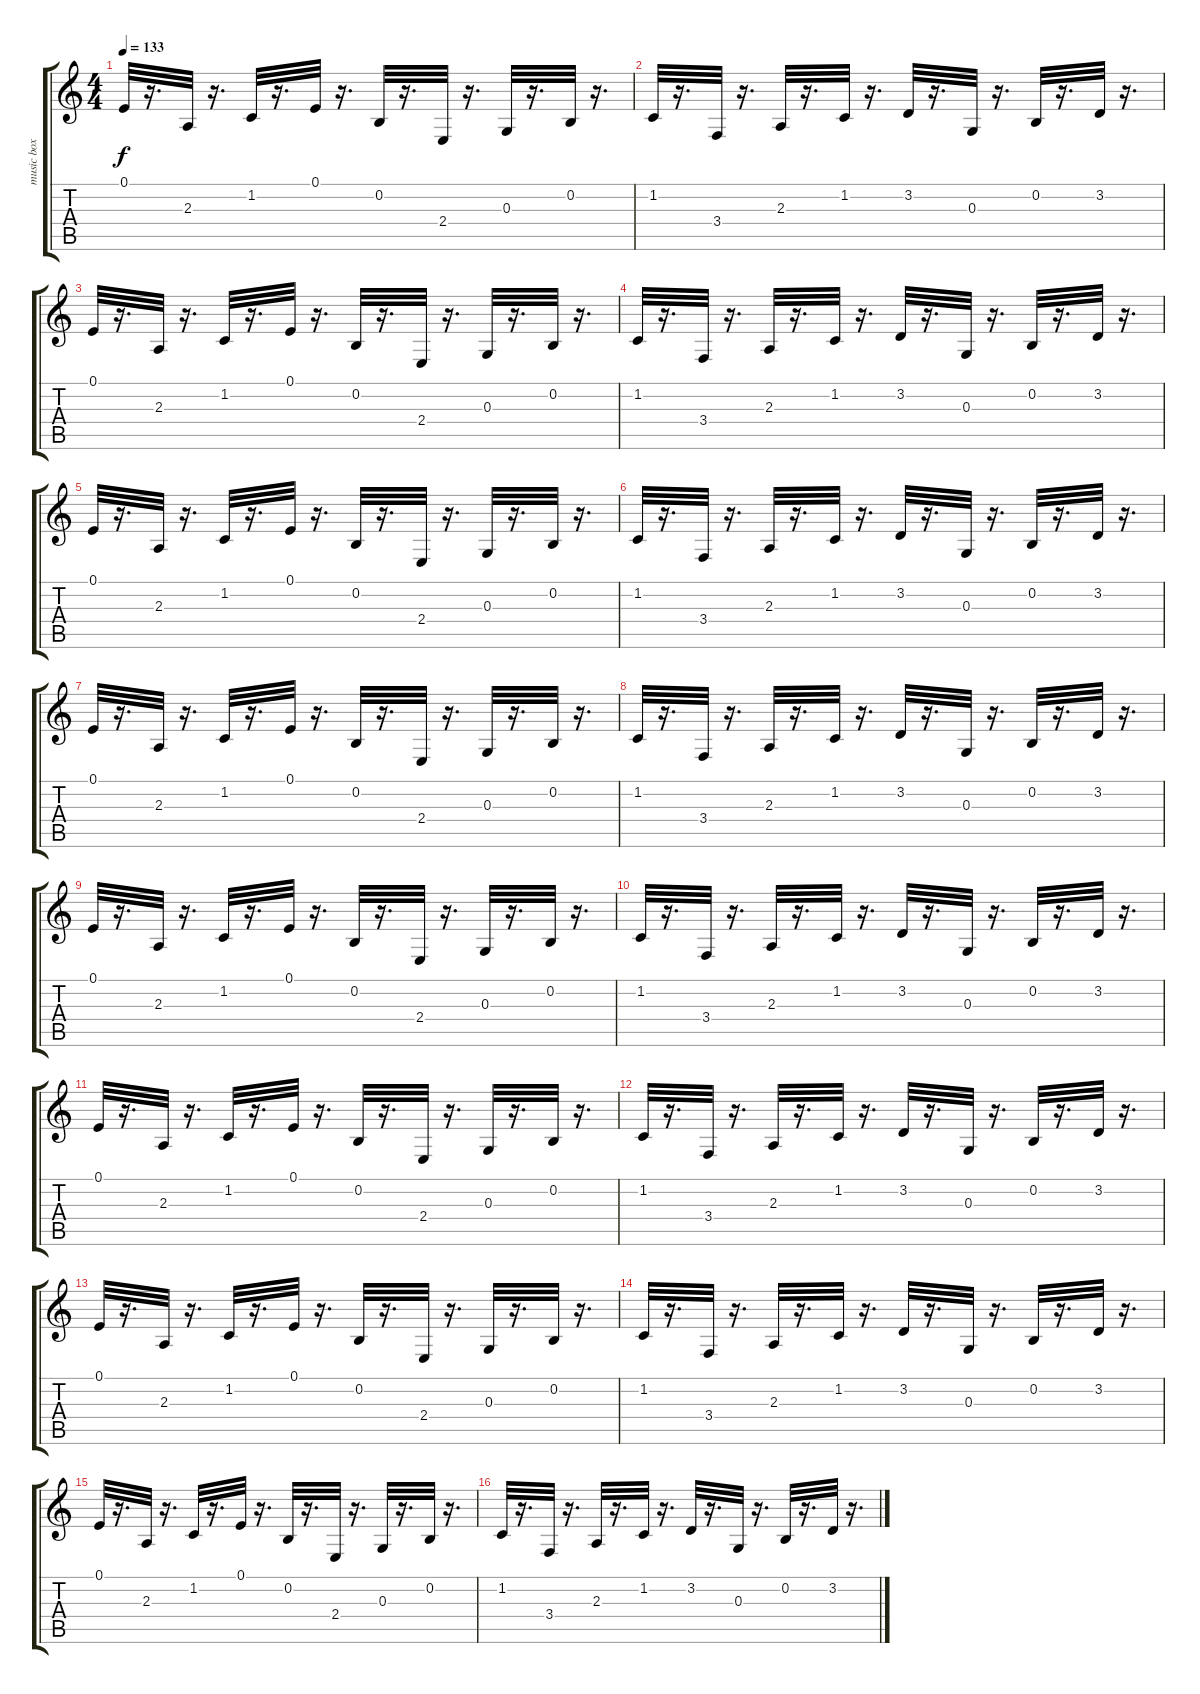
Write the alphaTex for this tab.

\track ("music box" "music box") {instrument musicbox}
\staff {score tabs}
\tuning (E4 B3 G3 D3 A2 E2) {hide}
\ts (4 4)
\tempo 133
\clef g2
\ks c
0.1.32{dy f instrument musicbox} r.16{d} 2.3.32 r.16{d} 1.2.32 r.16{d} 0.1.32 r.16{d} 0.2.32 r.16{d} 2.4.32 r.16{d} 0.3.32 r.16{d} 0.2.32 r.16{d} |
1.2.32 r.16{d} 3.4.32 r.16{d} 2.3.32 r.16{d} 1.2.32 r.16{d} 3.2.32 r.16{d} 0.3.32 r.16{d} 0.2.32 r.16{d} 3.2.32 r.16{d} |
0.1.32 r.16{d} 2.3.32 r.16{d} 1.2.32 r.16{d} 0.1.32 r.16{d} 0.2.32 r.16{d} 2.4.32 r.16{d} 0.3.32 r.16{d} 0.2.32 r.16{d} |
1.2.32 r.16{d} 3.4.32 r.16{d} 2.3.32 r.16{d} 1.2.32 r.16{d} 3.2.32 r.16{d} 0.3.32 r.16{d} 0.2.32 r.16{d} 3.2.32 r.16{d} |
0.1.32 r.16{d} 2.3.32 r.16{d} 1.2.32 r.16{d} 0.1.32 r.16{d} 0.2.32 r.16{d} 2.4.32 r.16{d} 0.3.32 r.16{d} 0.2.32 r.16{d} |
1.2.32 r.16{d} 3.4.32 r.16{d} 2.3.32 r.16{d} 1.2.32 r.16{d} 3.2.32 r.16{d} 0.3.32 r.16{d} 0.2.32 r.16{d} 3.2.32 r.16{d} |
0.1.32 r.16{d} 2.3.32 r.16{d} 1.2.32 r.16{d} 0.1.32 r.16{d} 0.2.32 r.16{d} 2.4.32 r.16{d} 0.3.32 r.16{d} 0.2.32 r.16{d} |
1.2.32 r.16{d} 3.4.32 r.16{d} 2.3.32 r.16{d} 1.2.32 r.16{d} 3.2.32 r.16{d} 0.3.32 r.16{d} 0.2.32 r.16{d} 3.2.32 r.16{d} |
0.1.32 r.16{d} 2.3.32 r.16{d} 1.2.32 r.16{d} 0.1.32 r.16{d} 0.2.32 r.16{d} 2.4.32 r.16{d} 0.3.32 r.16{d} 0.2.32 r.16{d} |
1.2.32 r.16{d} 3.4.32 r.16{d} 2.3.32 r.16{d} 1.2.32 r.16{d} 3.2.32 r.16{d} 0.3.32 r.16{d} 0.2.32 r.16{d} 3.2.32 r.16{d} |
0.1.32 r.16{d} 2.3.32 r.16{d} 1.2.32 r.16{d} 0.1.32 r.16{d} 0.2.32 r.16{d} 2.4.32 r.16{d} 0.3.32 r.16{d} 0.2.32 r.16{d} |
1.2.32 r.16{d} 3.4.32 r.16{d} 2.3.32 r.16{d} 1.2.32 r.16{d} 3.2.32 r.16{d} 0.3.32 r.16{d} 0.2.32 r.16{d} 3.2.32 r.16{d} |
0.1.32 r.16{d} 2.3.32 r.16{d} 1.2.32 r.16{d} 0.1.32 r.16{d} 0.2.32 r.16{d} 2.4.32 r.16{d} 0.3.32 r.16{d} 0.2.32 r.16{d} |
1.2.32 r.16{d} 3.4.32 r.16{d} 2.3.32 r.16{d} 1.2.32 r.16{d} 3.2.32 r.16{d} 0.3.32 r.16{d} 0.2.32 r.16{d} 3.2.32 r.16{d} |
0.1.32 r.16{d} 2.3.32 r.16{d} 1.2.32 r.16{d} 0.1.32 r.16{d} 0.2.32 r.16{d} 2.4.32 r.16{d} 0.3.32 r.16{d} 0.2.32 r.16{d} |
1.2.32 r.16{d} 3.4.32 r.16{d} 2.3.32 r.16{d} 1.2.32 r.16{d} 3.2.32 r.16{d} 0.3.32 r.16{d} 0.2.32 r.16{d} 3.2.32 r.16{d}
